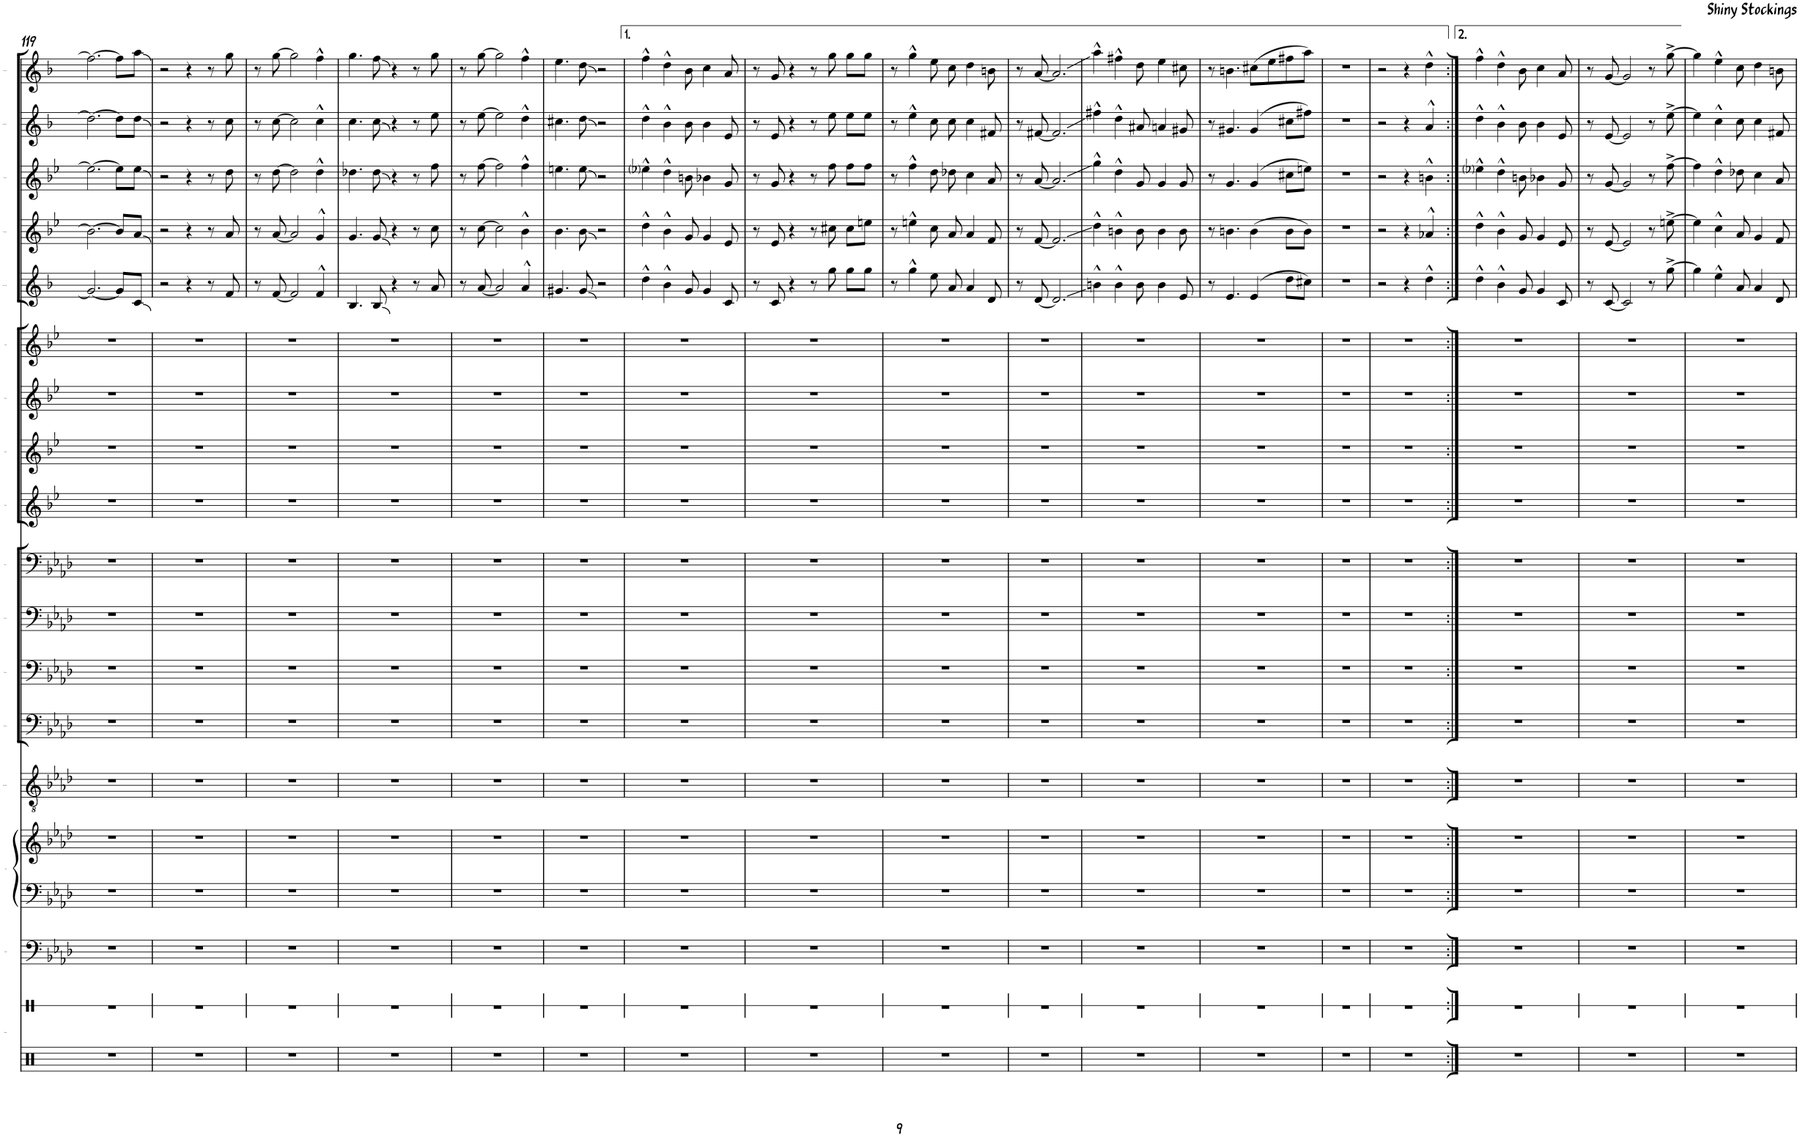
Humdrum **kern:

**kern	**kern	**kern	**kern	**kern
*part5	*part4	*part3	*part2	*part1
*staff5	*staff4	*staff3	*staff2	*staff1
*I"Bari	*I"Tenor 2	*I"Tenor 1	*I"Alto 2	*I"Alto 1
!!LO:PB:g=z
*clefG2	*clefG2	*clefG2	*clefG2	*clefG2
*Trd12c21	*Trd8c14	*Trd8c14	*Trd5c9	*Trd5c9
*k[b-]	*k[b-e-]	*k[b-e-]	*k[b-]	*k[b-]
*M4/4	*M4/4	*M4/4	*M4/4	*M4/4
=119	=119	=119	=119	=119
2.g/_	2.b-\_	2.ee-\_	2.dd\_	2.ff\_
8g/L]	8b-/L]	8ee-\L]	8dd\L]	8ff\L]
8c/J	8a/J	8ee-\J	8dd\J	8aa\J
=120	=120	=120	=120	=120
2r	2r	2r	2r	2r
4r	4r	4r	4r	4r
8r	8r	8r	8r	8r
8f/	8a/	8dd\	8cc\	8gg\
=121	=121	=121	=121	=121
8r	8r	8r	8r	8r
[8f/	[8a/	[8dd\	[8cc\	[8gg\
2f/]	2a/]	2dd\]	2cc\]	2gg\]
4f^^/	4g^^/	4dd^^\	4cc^^\	4ff^^\
=122	=122	=122	=122	=122
4.B-/	4.g/	4.dd-X\	4.cc\	4.gg\
8B-/	8g/	8dd-\	8cc\	8ff\
4r	4r	4r	4r	4r
8r	8r	8r	8r	8r
8a/	8cc\	8ff\	8ee\	8gg\
=123	=123	=123	=123	=123
8r	8r	8r	8r	8r
[8a/	[8cc\	[8ff\	[8ee\	[8gg\
2a/]	2cc\]	2ff\]	2ee\]	2gg\]
4a^^/	4b-^^\	4ff^^\	4dd^^\	4ff^^\
=124	=124	=124	=124	=124
4.g#X/	4.b-\	4.een\	4.cc#X\	4.ee\
8g#/	8b-\	8ee\	8dd\	8dd\
2r	2r	2r	2r	2r
=125	=125	=125	=125	=125
4dd^^\	4dd^^\	4ee-i^^\	4dd^^\	4ff^^\
4b-^^\	4b-^^\	4dd^^\	4b-^^\	4dd^^\
8g/	8g/	8bn\	8b-\	8b-\
4g/	4g/	4b-X\	4b-\	4cc\
8c/	8e-/	8g/	8e/	8a/
=126	=126	=126	=126	=126
8r	8r	8r	8r	8r
8c/	8e-/	8g/	8e/	8g/
4r	4r	4r	4r	4r
8r	8r	8r	8r	8r
8gg\	8cc#X\	8ff\	8ee\	8gg\
8gg\L	8cc#\L	8ff\L	8ee\L	8gg\L
8gg\J	8een\J	8ff\J	8ee\J	8gg\J
=127	=127	=127	=127	=127
8r	8r	8r	8r	8r
4gg^^\	4een^^\	4ff^^\	4ee^^\	4gg^^\
8ee\	8cc\	8dd\	8cc\	8ee\
8a/	8a/	8dd-X\	8cc\	8cc\
4a/	4a/	4cc\	4cc\	4dd\
8d/	8f/	8a/	8f#X/	8bn\
=128	=128	=128	=128	=128
8r	8r	8r	8r	8r
[8d/	[8f/	[8a/	[8f#X/	[8a/
2.d/]	2.f/]	2.a/]	2.f#/]	2.a/]
=129	=129	=129	=129	=129
4bn^^\	4dd^^\	4gg^^\	4ff#X^^\	4aa^^\
4b^^\	4bn^^\	4dd^^\	4dd^^\	4ff#X^^\
8b\	8b\	8g/	8a#X/	8dd\
4b\	4b\	4g/	4an/	4ee\
8e/	8b\	8g/	8g#X/	8cc#X\
=130	=130	=130	=130	=130
8r	8r	8r	8r	8r
4.e/	4.bn\	4.g/	4.g#X/	4.bn\
(>4e/	(>4b\	(>4g/	(>4g#/	(>8cc#X\L
.	.	.	.	8ee\
8dd\L	8b\L	8cc#X\L	8cc#X\L	8ff#X\
8cc#X\J)	8b\J)	8een\J)	8ff#X\J)	8aa\J)
=131	=131	=131	=131	=131
1r	1r	1r	1r	1r
=132	=132	=132	=132	=132
2r	2r	2r	2r	2r
4r	4r	4r	4r	4r
4dd^^\	4a-X^^/	4bn^^\	4a^^/	4dd^^\
=133:|!	=133:|!	=133:|!	=133:|!	=133:|!
4dd^^\	4dd^^\	4ee-i^^\	4dd^^\	4ff^^\
4b-^^\	4b-^^\	4dd^^\	4b-^^\	4dd^^\
8g/	8g/	8bn\	8b-\	8b-\
4g/	4g/	4b-X\	4b-\	4cc\
8c/	8e-/	8g/	8e/	8a/
=134	=134	=134	=134	=134
8r	8r	8r	8r	8r
[8c/	[8e-/	[8g/	[8e/	[8g/
2c/]	2e-/]	2g/]	2e/]	2g/]
8r	8r	8r	8r	8r
[8gg^\	[8een^\	[8ff^\	[8ee^\	[8gg^\
=135	=135	=135	=135	=135
4gg\]	4ee\]	4ff\]	4ee\]	4gg\]
4ee^^\	4cc^^\	4dd^^\	4cc^^\	4ee^^\
8a/	8a/	8dd-X\	8cc\	8cc\
4a/	4g/	4cc\	4cc\	4dd\
8d/	8f/	8a/	8f#X/	8bn\
=	=	=	=	=
*-	*-	*-	*-	*-
